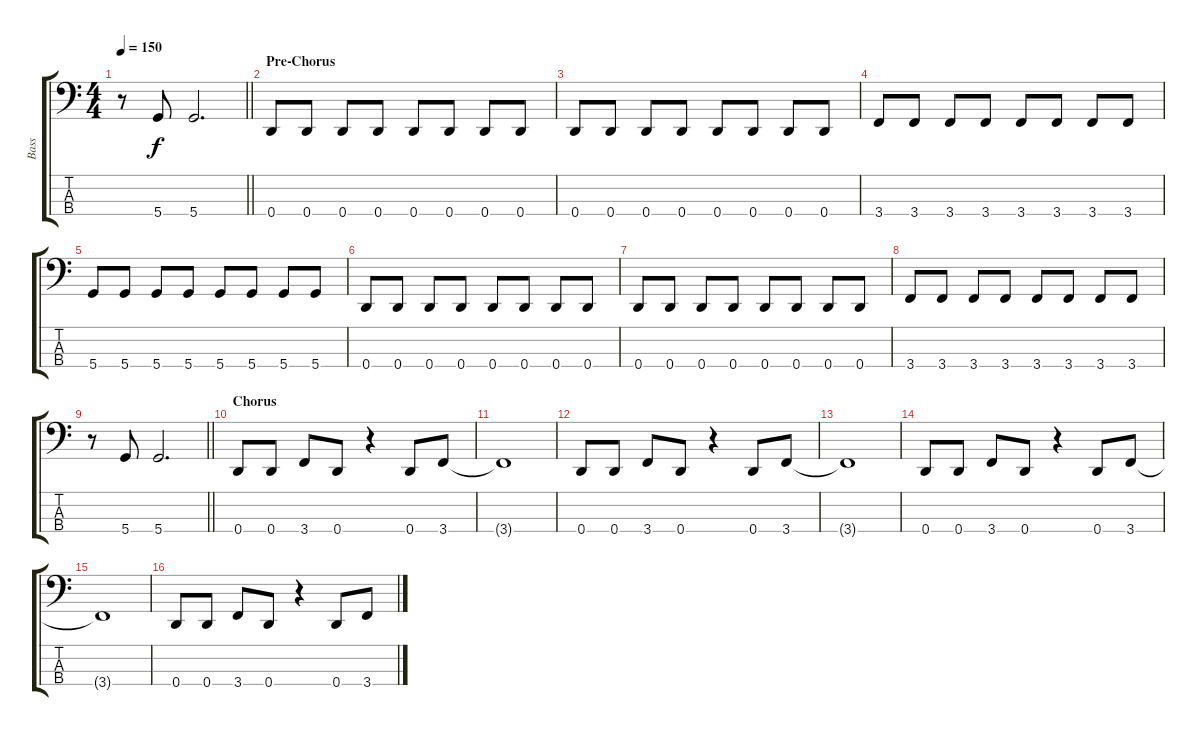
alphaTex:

\track ("Bass" "Bass") {instrument electricbasspick}
\staff {score tabs}
\tuning (G2 D2 A1 D1) {hide}
\ts (4 4)
\tempo 150
\clef f4
\barLineRight lightlight
\ks c
r.8{dy f} 5.4.8 5.4.2{d} |
\section ("" "Pre-Chorus")
0.4.8 0.4.8 0.4.8 0.4.8 0.4.8 0.4.8 0.4.8 0.4.8 |
0.4.8 0.4.8 0.4.8 0.4.8 0.4.8 0.4.8 0.4.8 0.4.8 |
3.4.8 3.4.8 3.4.8 3.4.8 3.4.8 3.4.8 3.4.8 3.4.8 |
5.4.8 5.4.8 5.4.8 5.4.8 5.4.8 5.4.8 5.4.8 5.4.8 |
0.4.8 0.4.8 0.4.8 0.4.8 0.4.8 0.4.8 0.4.8 0.4.8 |
0.4.8 0.4.8 0.4.8 0.4.8 0.4.8 0.4.8 0.4.8 0.4.8 |
3.4.8 3.4.8 3.4.8 3.4.8 3.4.8 3.4.8 3.4.8 3.4.8 |
\barLineRight lightlight
r.8 5.4.8 5.4.2{d} |
\section ("" "Chorus")
0.4.8 0.4.8 3.4.8 0.4.8 r.4 0.4.8 3.4.8 |
3.4{t}.1 |
0.4.8 0.4.8 3.4.8 0.4.8 r.4 0.4.8 3.4.8 |
3.4{t}.1 |
0.4.8 0.4.8 3.4.8 0.4.8 r.4 0.4.8 3.4.8 |
3.4{t}.1 |
0.4.8 0.4.8 3.4.8 0.4.8 r.4 0.4.8 3.4.8
